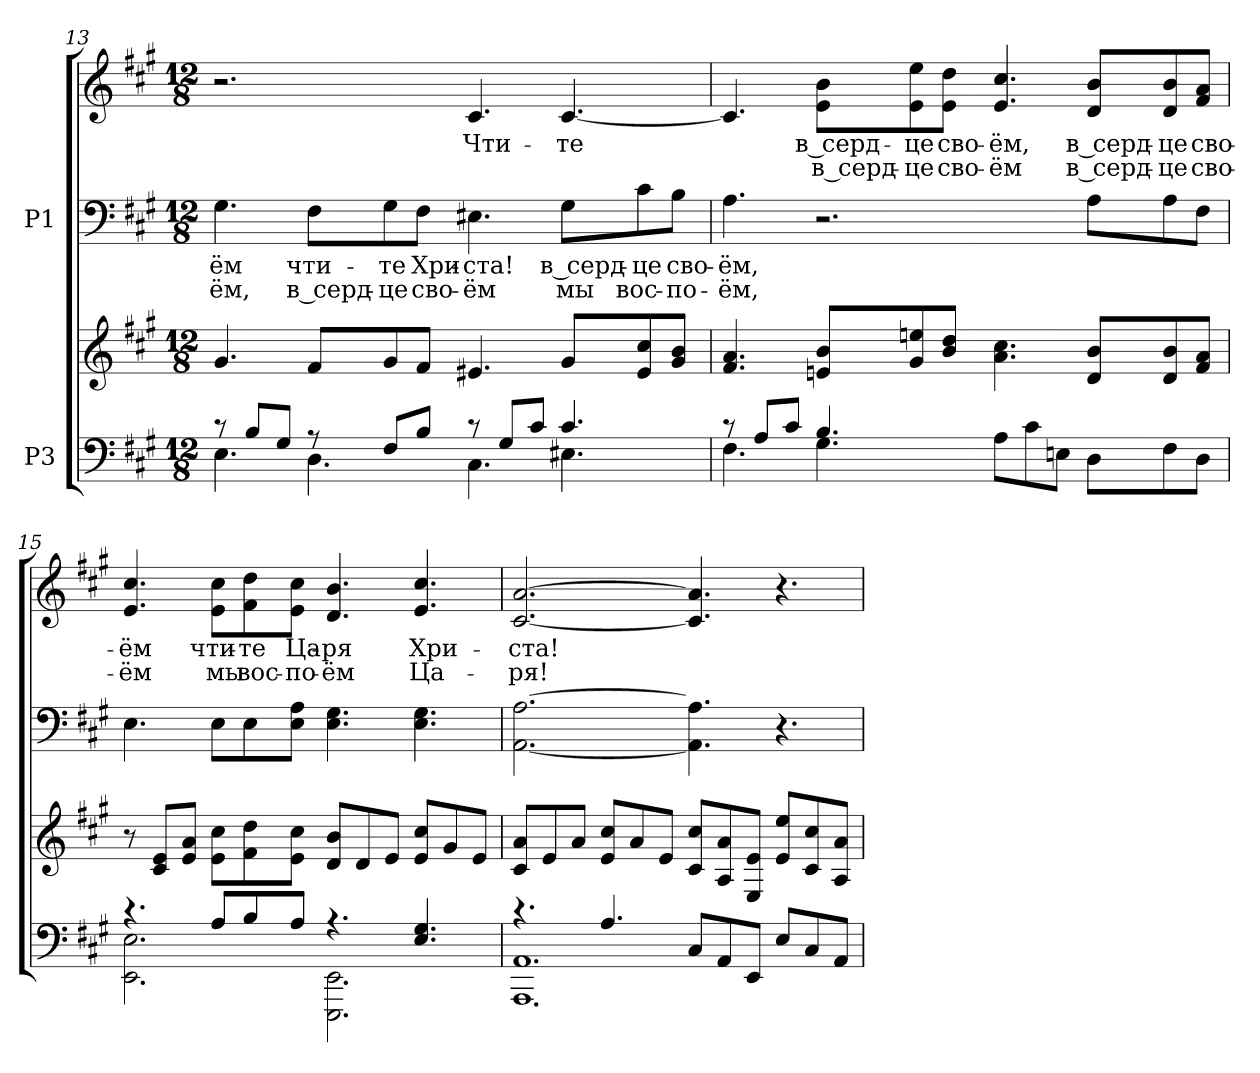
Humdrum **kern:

**kern	**kern	**kern	**text	**text	**kern	**text	**text
*part2	*part2	*part1	*part1	*part1	*part1	*part1	*part1
*staff4	*staff3	*staff2	*staff2	*staff2	*staff1	*staff1	*staff1
*I"P3	*	*I"P1	*	*	*	*	*
*clefF4	*clefG2	*clefF4	*	*	*clefG2	*	*
*k[f#c#g#]	*k[f#c#g#]	*k[f#c#g#]	*	*	*k[f#c#g#]	*	*
*A:	*A:	*A:	*	*	*A:	*	*
*M12/8	*M12/8	*M12/8	*	*	*M12/8	*	*
=13	=13	=13	=13	=13	=13	=13	=13
*^	*	*	*	*	*	*	*
!	!	!	!	!LO:LY:a:color=#000000	!LO:LY:a:color=#000000	!	!	!
8r	4.Ei\	4.g#i/	4.G#i\	-ём	-ём,	2.r	.	.
8Bi/L	.	.	.	.	.	.	.	.
8G#i/J	.	.	.	.	.	.	.	.
!	!	!	!	!LO:LY:a:color=#000000	!LO:LY:a:color=#000000	!	!	!
8r	4.Di\	8f#i/L	8F#i\L	чти-	в серд-	.	.	.
!	!	!	!	!LO:LY:a:color=#000000	!LO:LY:a:color=#000000	!	!	!
8F#i/L	.	8g#i/	8G#i\	-те	-це	.	.	.
!	!	!	!	!LO:LY:a:color=#000000	!LO:LY:a:color=#000000	!	!	!
8Bi/J	.	8f#i/J	8F#i\J	Хри-	сво-	.	.	.
!	!	!	!	!LO:LY:a:color=#000000	!LO:LY:a:color=#000000	!	!	!
!	!	!	!	!	!	!	!LO:LY:b:color=#000000	!
8r	4.C#i\	4.e#Xi/	4.E#Xi\	-ста!	-ём	4.c#i/	Чти-	.
8G#i/L	.	.	.	.	.	.	.	.
8c#i/J	.	.	.	.	.	.	.	.
!	!	!	!	!LO:LY:a:color=#000000	!LO:LY:a:color=#000000	!	!	!
!	!	!	!	!	!	!	!LO:LY:b:color=#000000	!
4.c#i/	4.E#Xi\	8g#i/L	8G#i\L	в серд-	мы	[<4.c#i/	-те	.
!	!	!	!	!LO:LY:a:color=#000000	!LO:LY:a:color=#000000	!	!	!
.	.	8e#i/ 8cc#i	8c#i\	-це	вос-	.	.	.
!	!	!	!	!LO:LY:a:color=#000000	!LO:LY:a:color=#000000	!	!	!
.	.	8g#i/ 8biJ	8Bi\J	сво-	-по-	.	.	.
!!LO:LB:g=z
=14	=14	=14	=14	=14	=14	=14	=14	=14
!	!	!	!	!LO:LY:a:color=#000000	!LO:LY:a:color=#000000	!	!	!
8r	4.F#i\	4.f#i/ 4.ai	4.Ai\	-ём,	-ём,	4.c#i/]	.	.
8Ai/L	.	.	.	.	.	.	.	.
8c#i/J	.	.	.	.	.	.	.	.
!	!	!	!	!	!	!	!LO:LY:b:color=#000000	!LO:LY:b:color=#000000
4.Bi/	4.G#i\	8eni/ 8biL	2.r	.	.	8ei\ 8biL	в серд-	в серд-
!	!	!	!	!	!	!	!LO:LY:b:color=#000000	!LO:LY:b:color=#000000
.	.	8g#i/ 8eeni	.	.	.	8ei\ 8eei	-це	-це
!	!	!	!	!	!	!	!LO:LY:b:color=#000000	!LO:LY:b:color=#000000
.	.	8bi/ 8ddiJ	.	.	.	8ei\ 8ddiJ	сво-	сво-
!	!	!	!	!	!	!	!LO:LY:b:color=#000000	!LO:LY:b:color=#000000
8Ai\L	2.ryy	4.ai\ 4.cc#i	.	.	.	4.ei/ 4.cc#i	-ём,	-ём
8c#i\	.	.	.	.	.	.	.	.
8Eni\J	.	.	.	.	.	.	.	.
!	!	!	!	!	!	!	!LO:LY:b:color=#000000	!LO:LY:b:color=#000000
8Di\L	.	8di/ 8biL	8Ai\L	.	.	8di/ 8biL	в серд-	в серд-
!	!	!	!	!	!	!	!LO:LY:b:color=#000000	!LO:LY:b:color=#000000
8F#i\	.	8di/ 8bi	8Ai\	.	.	8di/ 8bi	-це	-це
!	!	!	!	!	!	!	!LO:LY:b:color=#000000	!LO:LY:b:color=#000000
8Di\J	.	8f#i/ 8aiJ	8F#i\J	.	.	8f#i/ 8aiJ	сво-	сво-
=15	=15	=15	=15	=15	=15	=15	=15	=15
!	!	!	!	!	!	!	!LO:LY:b:color=#000000	!LO:LY:b:color=#000000
4.r	2.EEi\ 2.Ei	8r	4.Ei\	.	.	4.ei/ 4.cc#i	-ём	-ём
.	.	8c#i/ 8eiL	.	.	.	.	.	.
.	.	8ei/ 8aiJ	.	.	.	.	.	.
!	!	!	!	!	!	!	!LO:LY:b:color=#000000	!LO:LY:b:color=#000000
8Ai/L	.	8ei\ 8cc#iL	8Ei\L	.	.	8ei\ 8cc#iL	чти-	мы
!	!	!	!	!	!	!	!LO:LY:b:color=#000000	!LO:LY:b:color=#000000
8Bi/	.	8f#i\ 8ddi	8Ei\	.	.	8f#i\ 8ddi	-те	вос-
!	!	!	!	!	!	!	!LO:LY:b:color=#000000	!LO:LY:b:color=#000000
8Ai/J	.	8ei\ 8cc#iJ	8Ei\ 8AiJ	.	.	8ei\ 8cc#iJ	Ца-	-по-
!	!	!	!	!	!	!	!LO:LY:b:color=#000000	!LO:LY:b:color=#000000
4.r	2.EEEi\ 2.EEi	8di/ 8biL	4.Ei\ 4.G#i	.	.	4.di/ 4.bi	-ря	-ём
.	.	8di/	.	.	.	.	.	.
.	.	8ei/J	.	.	.	.	.	.
!	!	!	!	!	!	!	!LO:LY:b:color=#000000	!LO:LY:b:color=#000000
4.Ei/ 4.G#i	.	8ei/ 8cc#iL	4.Ei\ 4.G#i	.	.	4.ei/ 4.cc#i	Хри-	Ца-
.	.	8g#i/	.	.	.	.	.	.
.	.	8ei/J	.	.	.	.	.	.
!!LO:PB:g=z
=16	=16	=16	=16	=16	=16	=16	=16	=16
!	!	!	!	!	!	!	!LO:LY:b:color=#000000	!LO:LY:b:color=#000000
4.r	1.AAAi 1.AAi	8c#i/ 8aiL	[<2.AAi\ [>2.Ai	.	.	[<2.c#i/ [>2.ai	-ста!	-ря!
.	.	8ei/	.	.	.	.	.	.
.	.	8ai/J	.	.	.	.	.	.
4.Ai/	.	8ei/ 8cc#iL	.	.	.	.	.	.
.	.	8ai/	.	.	.	.	.	.
.	.	8ei/J	.	.	.	.	.	.
8C#i/L	.	8c#i/ 8cc#iL	4.AAi\] 4.Ai]	.	.	4.c#i/] 4.ai]	.	.
8AAi/	.	8Ai/ 8ai	.	.	.	.	.	.
8EEi/J	.	8Ei/ 8eiJ	.	.	.	.	.	.
8Ei/L	.	8ei/ 8eeiL	4.r	.	.	4.r	.	.
8C#i/	.	8c#i/ 8cc#i	.	.	.	.	.	.
8AAi/J	.	8Ai/ 8aiJ	.	.	.	.	.	.
*v	*v	*	*	*	*	*	*	*
=	=	=	=	=	=	=	=
*-	*-	*-	*-	*-	*-	*-	*-
